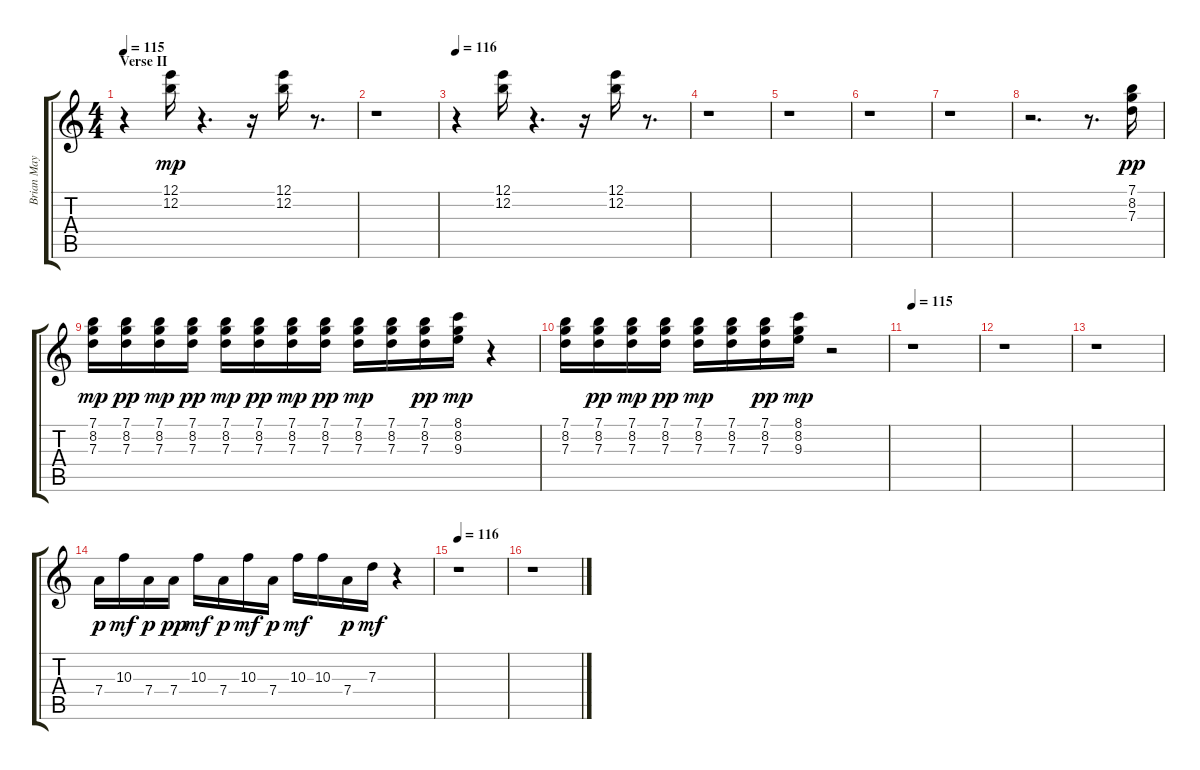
\track ("Brian May" "Brian May") {instrument distortionguitar}
\staff {score tabs}
\tuning (E4 B3 G3 D3 A2 E2) {hide}
\ts (4 4)
\section ("" "Verse II")
\tempo 115
\clef g2
\ks c
r.4{dy mp} (12.1 12.2).16 r.4{d} r.16 (12.1 12.2).16 r.8{d} |
r.1 |
\tempo 116
r.4 (12.1 12.2).16 r.4{d} r.16 (12.1 12.2).16 r.8{d} |
r.1 |
r.1 |
r.1 |
r.1 |
r.2{d} r.8{d} (7.1 8.2 7.3).16{dy pp} |
(7.1 8.2 7.3).16{dy mp} (7.1 8.2 7.3).16{dy pp} (7.1 8.2 7.3).16{dy mp} (7.1 8.2 7.3).16{dy pp} (7.1 8.2 7.3).16{dy mp} (7.1 8.2 7.3).16{dy pp} (7.1 8.2 7.3).16{dy mp} (7.1 8.2 7.3).16{dy pp} (7.1 8.2 7.3).16{dy mp} (7.1 8.2 7.3).16 (7.1 8.2 7.3).16{dy pp} (8.1 8.2 9.3).16{dy mp} r.4 |
(7.1 8.2 7.3).16 (7.1 8.2 7.3).16{dy pp} (7.1 8.2 7.3).16{dy mp} (7.1 8.2 7.3).16{dy pp} (7.1 8.2 7.3).16{dy mp} (7.1 8.2 7.3).16 (7.1 8.2 7.3).16{dy pp} (8.1 8.2 9.3).16{dy mp} r.2 |
\tempo 115
r.1 |
r.1 |
r.1 |
7.4.16{dy p} 10.3.16{dy mf} 7.4.16{dy p} 7.4.16{dy pp} 10.3.16{dy mf} 7.4.16{dy p} 10.3.16{dy mf} 7.4.16{dy p} 10.3.16{dy mf} 10.3.16 7.4.16{dy p} 7.3.16{dy mf} r.4 |
\tempo 116
r.1 |
r.1
